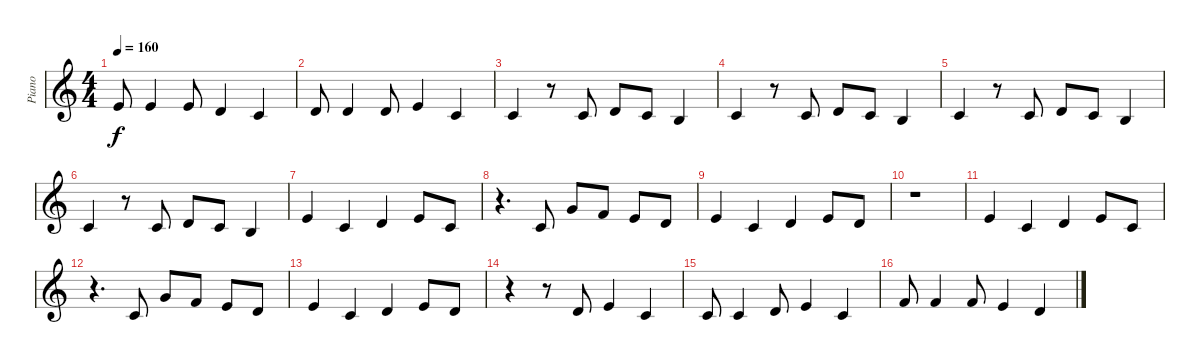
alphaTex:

\track ("Piano" "Piano") {instrument acousticgrandpiano}
\staff {score}
\tuning (E4 B3 G3 D3 A2 E2) {hide}
\ts (4 4)
\tempo 160
\clef g2
\ks c
0.1.8{dy f} 0.1.4 0.1.8 3.2.4 1.2.4 |
3.2.8 3.2.4 3.2.8 0.1.4 1.2.4 |
1.2.4 r.8 1.2.8 3.2.8 1.2.8 0.2.4 |
1.2.4 r.8 1.2.8 3.2.8 1.2.8 0.2.4 |
1.2.4 r.8 1.2.8 3.2.8 1.2.8 0.2.4 |
1.2.4 r.8 1.2.8 3.2.8 1.2.8 0.2.4 |
0.1.4 1.2.4 3.2.4 0.1.8 1.2.8 |
r.4{d} 1.2.8 3.1.8 1.1.8 0.1.8 3.2.8 |
0.1.4 1.2.4 3.2.4 0.1.8 3.2.8 |
r.1 |
0.1.4 1.2.4 3.2.4 0.1.8 1.2.8 |
r.4{d} 1.2.8 3.1.8 1.1.8 0.1.8 3.2.8 |
0.1.4 1.2.4 3.2.4 0.1.8 3.2.8 |
r.4 r.8 3.2.8 0.1.4 1.2.4 |
1.2.8 1.2.4 3.2.8 0.1.4 1.2.4 |
1.1.8 1.1.4 1.1.8 0.1.4 3.2.4
